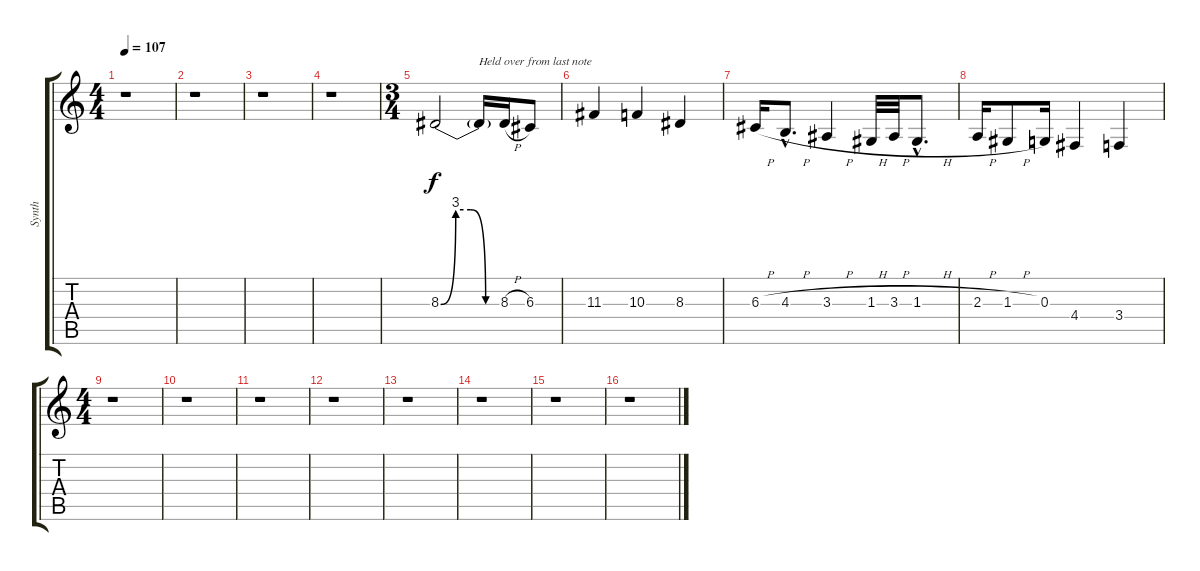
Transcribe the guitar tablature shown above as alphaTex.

\track ("Synth" "Synth") {instrument synthstrings1}
\staff {score tabs}
\tuning (E4 B3 G3 D3 Gb2 B1) {hide}
\ts (4 4)
\tempo 107
\clef g2
\ks c
r.1{dy f} |
r.1 |
r.1 |
r.1 |
\ts (3 4)
8.3{be (custom 0 0 15 12 30 12 45 0 60 0)}.2 8.3{t}.16{txt "Held over from last note"} 8.3{h}.16 6.3.8 |
11.3.4 10.3.4 8.3.4 |
6.3{h}.16 4.3{h hac}.8{d} 3.3{h}.4 1.3{h}.32 3.3{h}.32 1.3{h hac}.8{d} |
2.3{h}.16 1.3{h}.8 0.3.16 4.4.4 3.4.4 |
\ts (4 4)
r.1 |
r.1 |
r.1 |
r.1 |
r.1 |
r.1 |
r.1 |
r.1
